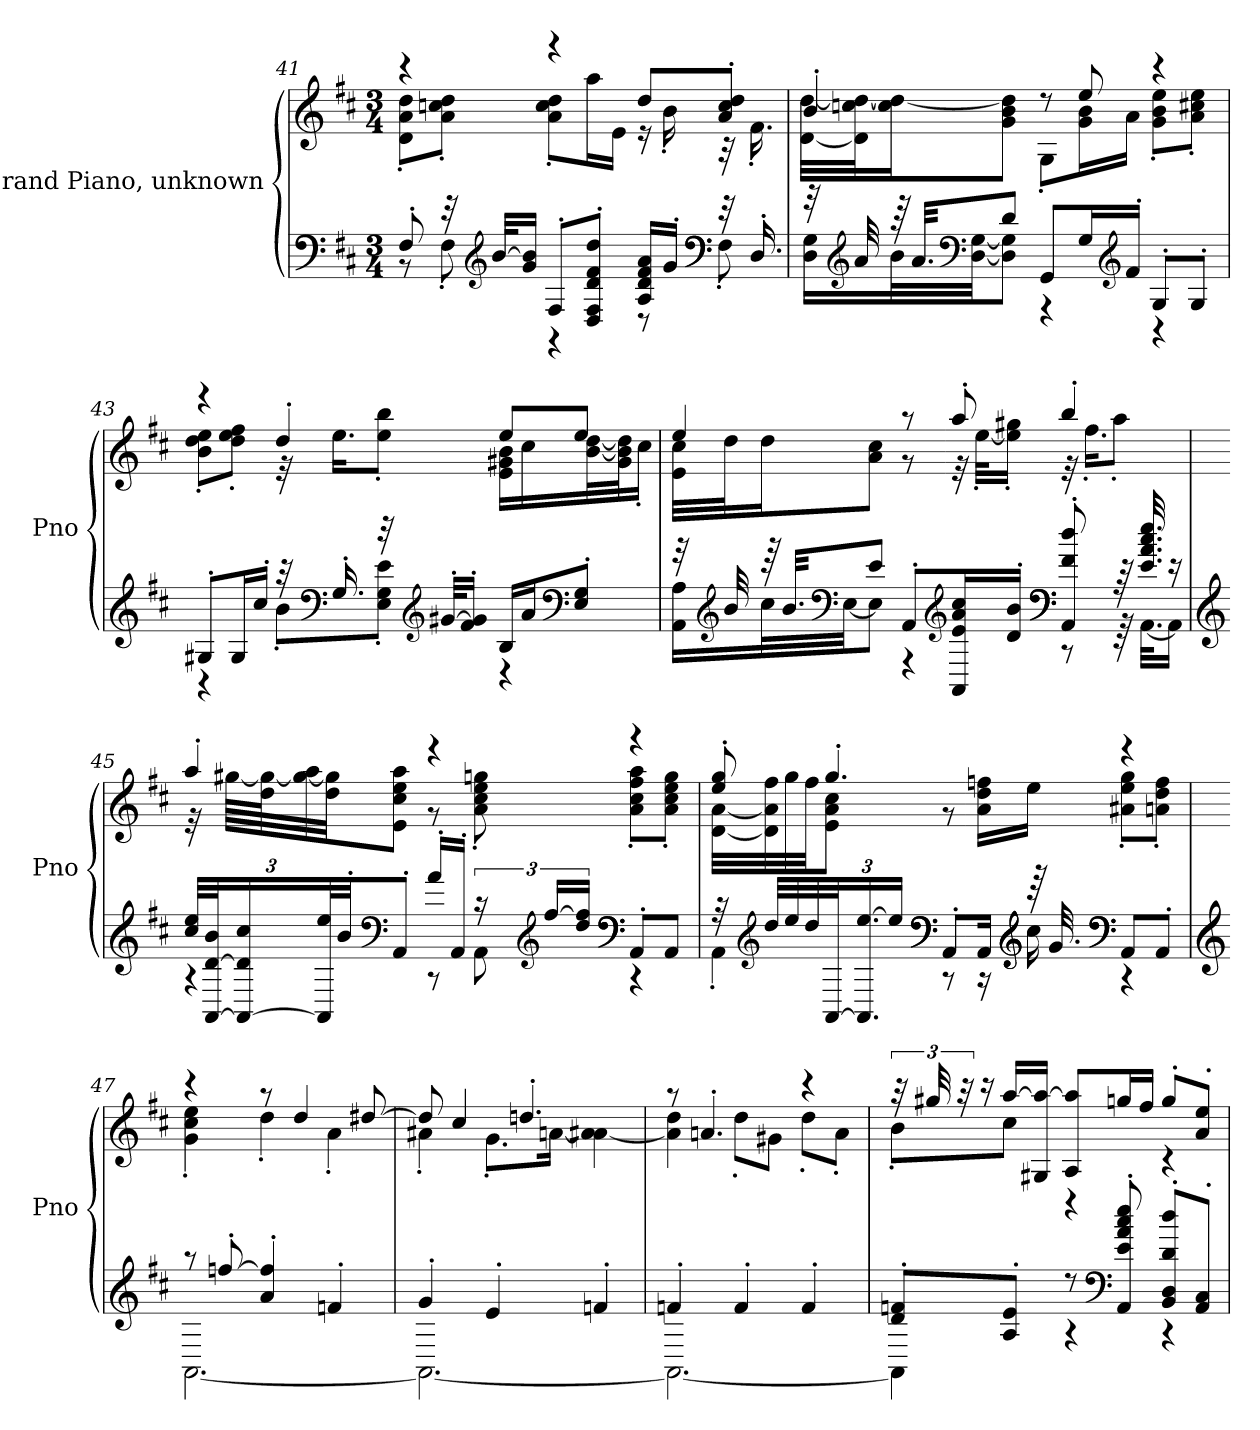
**kern	**kern
*part1	*part1
*staff2	*staff1
*I"Grand Piano, unknown	*
*I'Pno	*
*clefF4	*clefG2
*k[f#c#]	*k[f#c#]
*M3/4	*M3/4
=41	=41
*^	*^
8F#'/	8r	4r	8d\' 8a\' 8dd\'L
32r	8F#'\	.	8a\' 8ccn\' 8dd\'J
*clefG2	*	*	*
[32b/KLL	.	.	.
16g/ 16b/]JJ	.	.	.
8F#'/L	4r	4r	8a\' 8cc\' 8dd\'L
8D/' 8F#/' 8d/' 8f#/' 8dd/'J	.	.	16aa\L
.	.	.	16e\JJ
16A/ 16d/ 16f#/ 16a/LL	8r	8dd/L	16r
16g'/JJ	.	.	16b'\
*clefF4	*	*	*
32r	8F#'\	8a/' 8cc/' 8dd/'J	32r
16.D'/	.	.	16.f#'\
!!LO:LB:g=z	!!
=42	=42	=42	=42
32r	16D\ 16G\LL	4b'/	[32d\ [32dd\LLL
*clefG2	*	*	*
32a/	.	.	32d\] 32ccn\ 32dd\_J
64r	32b\L	.	16cc\ 16dd\_J
32.a/KKL	.	.	.
*clefF4	*	*	*
.	[32D\ [32G\JJ	.	.
8d/J	8D\] 8G\]J	.	8g\ 8b\ 8dd\]J
8GG/L	4r	8r	8G'\L
16G/L	.	8ee/	16g\ 16b\L
*clefG2	*	*	*
16f#'/JJ	.	.	16a\JJ
8G'/L	4r	4r	8g\' 8b\' 8ee\'L
8G'/J	.	.	8a\' 8cc#X\' 8ee\'J
=43	=43	=43	=43
8G#X'/L	4r	4r	8b\' 8dd\' 8ee\'L
16G#/L	.	.	8dd\' 8ee\' 8ff#\'J
16cc#'/JJ	.	.	.
32r	8b'\L	4dd'/	32r
*clefF4	*	*	*
16.G#'/	.	.	16.ee\KL
32r	8E\' 8G#\' 8e\'J	.	8ee\' 8bb\'J
*clefG2	*	*	*
[32g#X'/KLL	.	.	.
16f#/' 16g#/]'JJ	.	.	.
16B/LL	4r	8ee/L	16e\ 16g#X\ 16b\LL
16a/J	.	.	16cc#\
*clefF4	*	*	*
8E/' 8G#/'J	.	8ee/J	[32b\ [32dd\L
.	.	.	32g#\ 32b\] 32dd\]J
.	.	.	16cc#'\JJ
!!LO:LB:g=z	!!
=44	=44	=44	=44
32r	16AA\ 16A\LL	4ee/	32e\ 32cc#\LLL
*clefG2	*	*	*
32b/	.	.	32dd\J
64r	32cc#\L	.	16dd\J
32.b/KKL	.	.	.
*clefF4	*	*	*
.	[32E\JJ	.	.
8e/J	8E\J]	.	8a\ 8cc#\J
8AA'/L	4r	8r	8r
*clefG2	*	*	*
16AA/ 16e/ 16a/ 16cc#/L	.	8aa'/	32r
.	.	.	[32ee'\KLL
16d/' 16b/'JJ	.	.	16ee\]' 16gg#X\'JJ
*clefF4	*	*	*
8AA/' 8f#/' 8dd/'	8r	4bb'/	32r
.	.	.	16.ff#'\KL
64r	64r	.	8aa'\J
32.e/ 32.a/ 32.cc#/ 32.ee/	[32.AA\KLL	.	.
16r	16AA\JJ]	.	.
!!LO:PB:g=z	!!
=45	=45	=45	=45
*clefG2	*	*	*
*Xbrackettup	*	*	*
48cc#/ 48ee/LLL	4r	4aa'/	32r
[48AA/ [48d/ 48b/J	.	.	.
.	.	.	[64gg#X\LLLL
24AA/_ 24d/] 24cc#/	.	.	.
.	.	.	64dd\ 64gg#\_J
.	.	.	32gg#\_ 32aa\
48AA/] 48ee/L	.	.	.
.	.	.	32dd\ 32gg#\]JJ
48b'/JJ	.	.	.
*clefF4	*	*	*
8AA'/J	.	.	8e\ 8cc#\ 8ee\ 8aa\J
16a'/LL	8r	4r	8r
16AA'/JJ	.	.	.
*brackettup	*	*	*
24r	8AA\	.	8a\' 8cc#\' 8ee\' 8ggn\'
*clefG2	*	*	*
[24ff#/LL	.	.	.
24dd/ 24ff#/]JJ	.	.	.
*clefF4	*	*	*
8AA'/L	4r	4r	8a\' 8cc#\' 8ff#\' 8aa\'L
8AA/J	.	.	8a\' 8cc#\' 8ee\' 8gg\'J
!!LO:LB:g=z	!!
=46	=46	=46	=46
32r	4AA'\	8ee/' 8gg/'	[32d\ [32a\LLL
*clefG2	*	*	*
32dd/LLL	.	.	32d\] 32a\] 32ff#\
32ee/	.	.	32gg\
32dd/	.	.	32ff#\JJ
*Xbrackettup	*	*	*
[48AA/J	.	4.gg'/	8e\ 8a\ 8cc#\J
24.AA/] [24.ee/	.	.	.
24ee/JJ]	.	.	.
*clefF4	*	*	*
8AA'/L	8r	.	8r
16AA/Jk	16r	.	16a\ 16dd\ 16ffn\LL
*clefG2	*	*	*
64r	16cc#\	.	16ee\JJ
32.g/	.	.	.
*clefF4	*	*	*
8AA/L	4r	4r	8a#X\' 8ee\' 8gg\'L
8AA'/J	.	.	8an\' 8dd\' 8ff\'J
=47	=47	=47	=47
*clefG2	*	*	*
8r	[2.AA\	4r	4g\' 4cc#\' 4ee\'
[8ffn'/	.	.	.
4a/' 4ff/]'	.	8r	4dd'\
.	.	4dd/	.
4fn'/	.	.	4a'\
.	.	[8dd#X/	.
=48	=48	=48	=48
4g'/	2.AA\_	8dd#/]	4a#X'\
.	.	4cc#/	.
4e'/	.	.	8.g'\L
.	.	4.ddn'/	.
.	.	.	[16an\Jk
4fn'/	.	.	4a\] [4a#X\
!!LO:LB:g=z	!!
=49	=49	=49	=49
4fn'/	2.AA\_	8r	4a#\] 4dd\
.	.	4.an'/	.
4f'/	.	.	8dd'\L
.	.	.	8g#X\J
4f'/	.	4r	8dd'\L
.	.	.	8a'\J
=50	=50	=50	=50
8d/' 8fn/'L	4AA\]	48r	8b'\L
.	.	48gg#X/	.
.	.	48r	.
.	.	16r	.
8A/' 8e/'J	.	[16aa/LL	8cc#\J
.	.	16G#X/ 16aa/_JJ	.
8r	4r	8A/ 8aa/]L	4r
*clefF4	*	*	*
8AA/' 8e/' 8a/' 8cc#/' 8ee/'	.	16ggn/L	.
.	.	16ff#/JJ	.
8BB/' 8D/' 8d/' 8dd/'L	4r	8gg'/L	4r
8AA/' 8C#/'J	.	8a/' 8ee/'J	.
*v	*v	*	*
*	*v	*v
=	=
*-	*-
